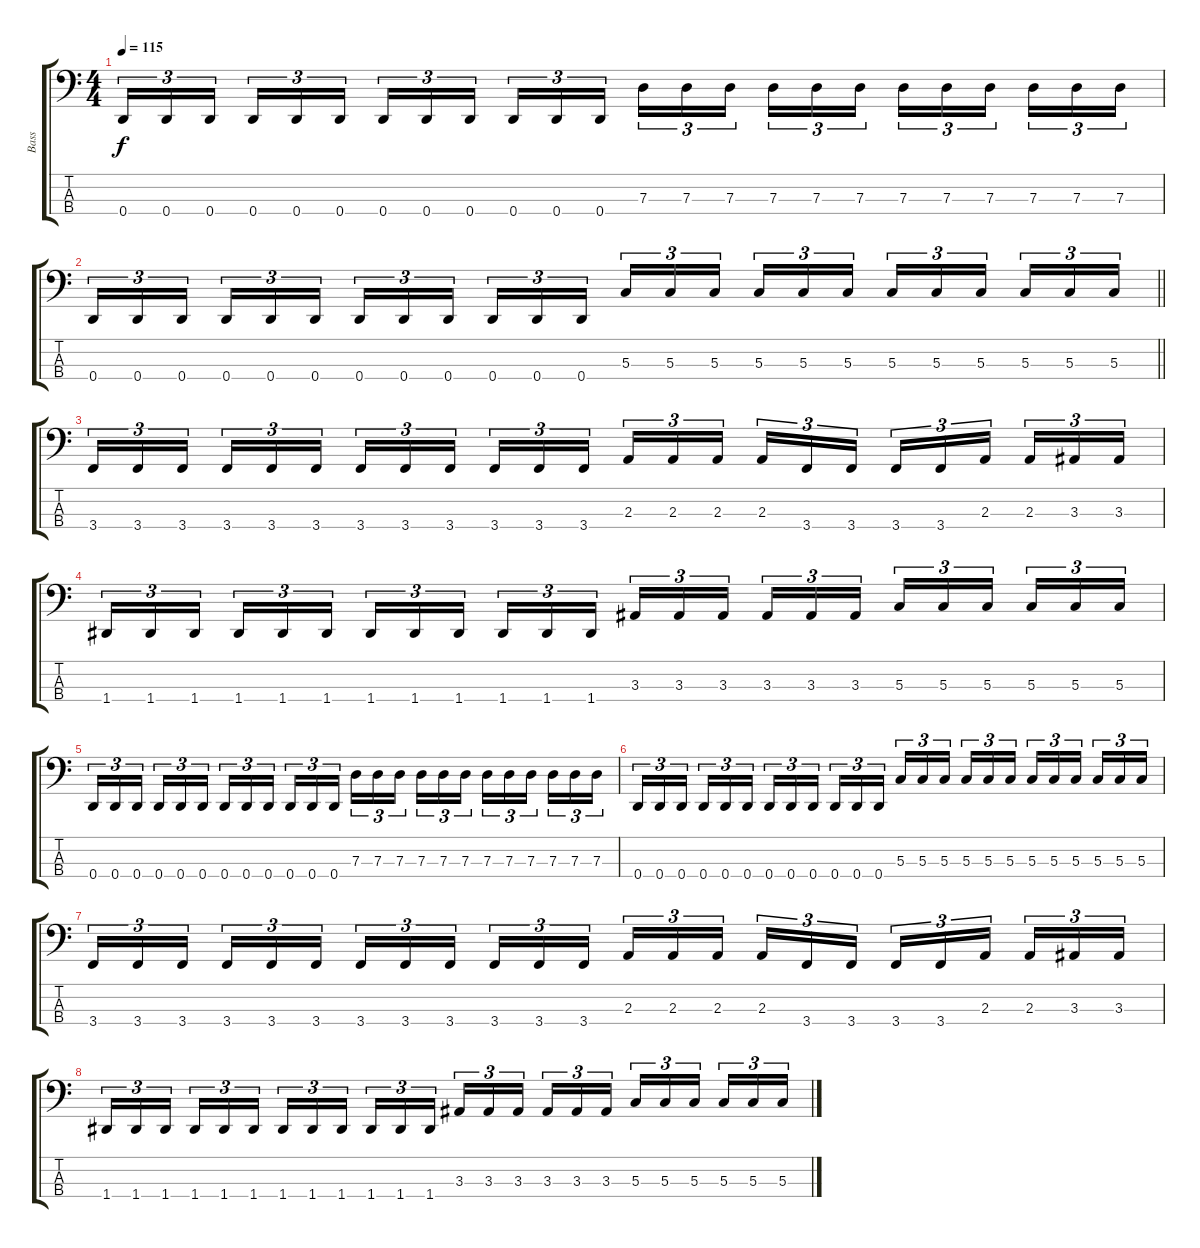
\track ("Bass" "Bass") {instrument electricbassfinger}
\staff {score tabs}
\tuning (F2 C2 G1 D1) {hide}
\ts (4 4)
\tempo 115
\clef f4
\ks c
0.4.16{tu (3 2) dy f} 0.4.16{tu (3 2)} 0.4.16{tu (3 2) beam splitsecondary} 0.4.16{tu (3 2)} 0.4.16{tu (3 2)} 0.4.16{tu (3 2)} 0.4.16{tu (3 2)} 0.4.16{tu (3 2)} 0.4.16{tu (3 2) beam splitsecondary} 0.4.16{tu (3 2)} 0.4.16{tu (3 2)} 0.4.16{tu (3 2)} 7.3.16{tu (3 2)} 7.3.16{tu (3 2)} 7.3.16{tu (3 2) beam splitsecondary} 7.3.16{tu (3 2)} 7.3.16{tu (3 2)} 7.3.16{tu (3 2)} 7.3.16{tu (3 2)} 7.3.16{tu (3 2)} 7.3.16{tu (3 2) beam splitsecondary} 7.3.16{tu (3 2)} 7.3.16{tu (3 2)} 7.3.16{tu (3 2)} |
\barLineRight lightlight
0.4.16{tu (3 2)} 0.4.16{tu (3 2)} 0.4.16{tu (3 2) beam splitsecondary} 0.4.16{tu (3 2)} 0.4.16{tu (3 2)} 0.4.16{tu (3 2)} 0.4.16{tu (3 2)} 0.4.16{tu (3 2)} 0.4.16{tu (3 2) beam splitsecondary} 0.4.16{tu (3 2)} 0.4.16{tu (3 2)} 0.4.16{tu (3 2)} 5.3.16{tu (3 2)} 5.3.16{tu (3 2)} 5.3.16{tu (3 2) beam splitsecondary} 5.3.16{tu (3 2)} 5.3.16{tu (3 2)} 5.3.16{tu (3 2)} 5.3.16{tu (3 2)} 5.3.16{tu (3 2)} 5.3.16{tu (3 2) beam splitsecondary} 5.3.16{tu (3 2)} 5.3.16{tu (3 2)} 5.3.16{tu (3 2)} |
\section ("" "")
3.4.16{tu (3 2)} 3.4.16{tu (3 2)} 3.4.16{tu (3 2) beam splitsecondary} 3.4.16{tu (3 2)} 3.4.16{tu (3 2)} 3.4.16{tu (3 2)} 3.4.16{tu (3 2)} 3.4.16{tu (3 2)} 3.4.16{tu (3 2) beam splitsecondary} 3.4.16{tu (3 2)} 3.4.16{tu (3 2)} 3.4.16{tu (3 2)} 2.3.16{tu (3 2)} 2.3.16{tu (3 2)} 2.3.16{tu (3 2) beam splitsecondary} 2.3.16{tu (3 2)} 3.4.16{tu (3 2)} 3.4.16{tu (3 2)} 3.4.16{tu (3 2)} 3.4.16{tu (3 2)} 2.3.16{tu (3 2) beam splitsecondary} 2.3.16{tu (3 2)} 3.3.16{tu (3 2)} 3.3.16{tu (3 2)} |
1.4.16{tu (3 2)} 1.4.16{tu (3 2)} 1.4.16{tu (3 2) beam splitsecondary} 1.4.16{tu (3 2)} 1.4.16{tu (3 2)} 1.4.16{tu (3 2)} 1.4.16{tu (3 2)} 1.4.16{tu (3 2)} 1.4.16{tu (3 2) beam splitsecondary} 1.4.16{tu (3 2)} 1.4.16{tu (3 2)} 1.4.16{tu (3 2)} 3.3.16{tu (3 2)} 3.3.16{tu (3 2)} 3.3.16{tu (3 2) beam splitsecondary} 3.3.16{tu (3 2)} 3.3.16{tu (3 2)} 3.3.16{tu (3 2)} 5.3.16{tu (3 2)} 5.3.16{tu (3 2)} 5.3.16{tu (3 2) beam splitsecondary} 5.3.16{tu (3 2)} 5.3.16{tu (3 2)} 5.3.16{tu (3 2)} |
0.4.16{tu (3 2)} 0.4.16{tu (3 2)} 0.4.16{tu (3 2) beam splitsecondary} 0.4.16{tu (3 2)} 0.4.16{tu (3 2)} 0.4.16{tu (3 2)} 0.4.16{tu (3 2)} 0.4.16{tu (3 2)} 0.4.16{tu (3 2) beam splitsecondary} 0.4.16{tu (3 2)} 0.4.16{tu (3 2)} 0.4.16{tu (3 2)} 7.3.16{tu (3 2)} 7.3.16{tu (3 2)} 7.3.16{tu (3 2) beam splitsecondary} 7.3.16{tu (3 2)} 7.3.16{tu (3 2)} 7.3.16{tu (3 2)} 7.3.16{tu (3 2)} 7.3.16{tu (3 2)} 7.3.16{tu (3 2) beam splitsecondary} 7.3.16{tu (3 2)} 7.3.16{tu (3 2)} 7.3.16{tu (3 2)} |
0.4.16{tu (3 2)} 0.4.16{tu (3 2)} 0.4.16{tu (3 2) beam splitsecondary} 0.4.16{tu (3 2)} 0.4.16{tu (3 2)} 0.4.16{tu (3 2)} 0.4.16{tu (3 2)} 0.4.16{tu (3 2)} 0.4.16{tu (3 2) beam splitsecondary} 0.4.16{tu (3 2)} 0.4.16{tu (3 2)} 0.4.16{tu (3 2)} 5.3.16{tu (3 2)} 5.3.16{tu (3 2)} 5.3.16{tu (3 2) beam splitsecondary} 5.3.16{tu (3 2)} 5.3.16{tu (3 2)} 5.3.16{tu (3 2)} 5.3.16{tu (3 2)} 5.3.16{tu (3 2)} 5.3.16{tu (3 2) beam splitsecondary} 5.3.16{tu (3 2)} 5.3.16{tu (3 2)} 5.3.16{tu (3 2)} |
3.4.16{tu (3 2)} 3.4.16{tu (3 2)} 3.4.16{tu (3 2) beam splitsecondary} 3.4.16{tu (3 2)} 3.4.16{tu (3 2)} 3.4.16{tu (3 2)} 3.4.16{tu (3 2)} 3.4.16{tu (3 2)} 3.4.16{tu (3 2) beam splitsecondary} 3.4.16{tu (3 2)} 3.4.16{tu (3 2)} 3.4.16{tu (3 2)} 2.3.16{tu (3 2)} 2.3.16{tu (3 2)} 2.3.16{tu (3 2) beam splitsecondary} 2.3.16{tu (3 2)} 3.4.16{tu (3 2)} 3.4.16{tu (3 2)} 3.4.16{tu (3 2)} 3.4.16{tu (3 2)} 2.3.16{tu (3 2) beam splitsecondary} 2.3.16{tu (3 2)} 3.3.16{tu (3 2)} 3.3.16{tu (3 2)} |
1.4.16{tu (3 2)} 1.4.16{tu (3 2)} 1.4.16{tu (3 2) beam splitsecondary} 1.4.16{tu (3 2)} 1.4.16{tu (3 2)} 1.4.16{tu (3 2)} 1.4.16{tu (3 2)} 1.4.16{tu (3 2)} 1.4.16{tu (3 2) beam splitsecondary} 1.4.16{tu (3 2)} 1.4.16{tu (3 2)} 1.4.16{tu (3 2)} 3.3.16{tu (3 2)} 3.3.16{tu (3 2)} 3.3.16{tu (3 2) beam splitsecondary} 3.3.16{tu (3 2)} 3.3.16{tu (3 2)} 3.3.16{tu (3 2)} 5.3.16{tu (3 2)} 5.3.16{tu (3 2)} 5.3.16{tu (3 2) beam splitsecondary} 5.3.16{tu (3 2)} 5.3.16{tu (3 2)} 5.3.16{tu (3 2)}
